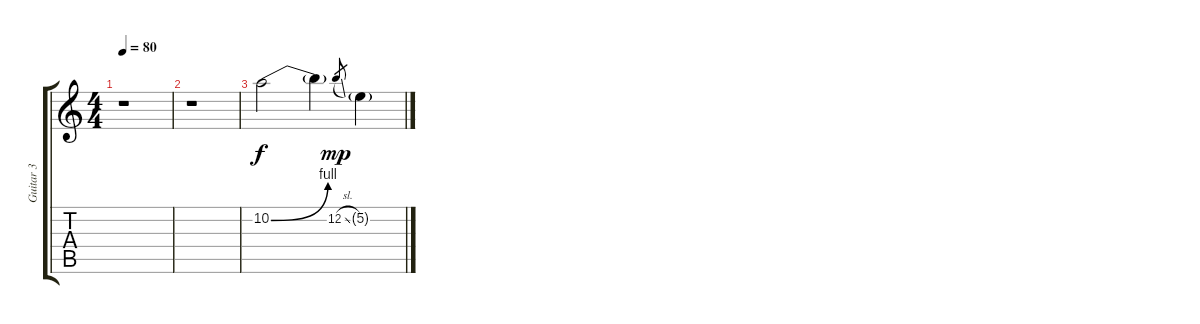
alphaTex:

\track ("Guitar 3" "Guitar 3") {instrument acousticguitarnylon}
\staff {score tabs}
\tuning (E4 B3 G3 D3 A2 E2) {hide}
\ts (4 4)
\tempo 80
\clef g2
\ks c
r.1{dy f} |
r.1 |
10.2{be (bend 0 0 60 4)}.2 10.2{t}.4 12.2{sl}.8{gr dy mp} 5.2{g}.4
